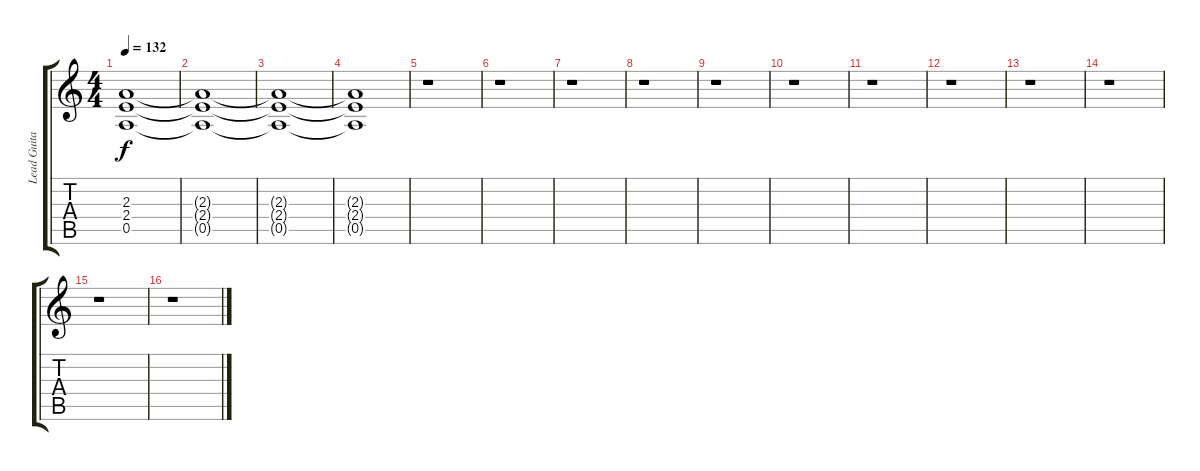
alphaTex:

\track ("Lead Guitar" "Lead Guita") {instrument distortionguitar}
\staff {score tabs}
\tuning (E4 B3 G3 D3 A2 E2) {hide}
\ts (4 4)
\tempo 132
\clef g2
\ks c
(2.3 2.4 0.5).1{dy f} |
(2.3{t} 2.4{t} 0.5{t}).1 |
(2.3{t} 2.4{t} 0.5{t}).1 |
(2.3{t} 2.4{t} 0.5{t}).1 |
r.1 |
r.1 |
r.1 |
r.1 |
r.1 |
r.1 |
r.1 |
r.1 |
r.1 |
r.1 |
r.1 |
r.1
